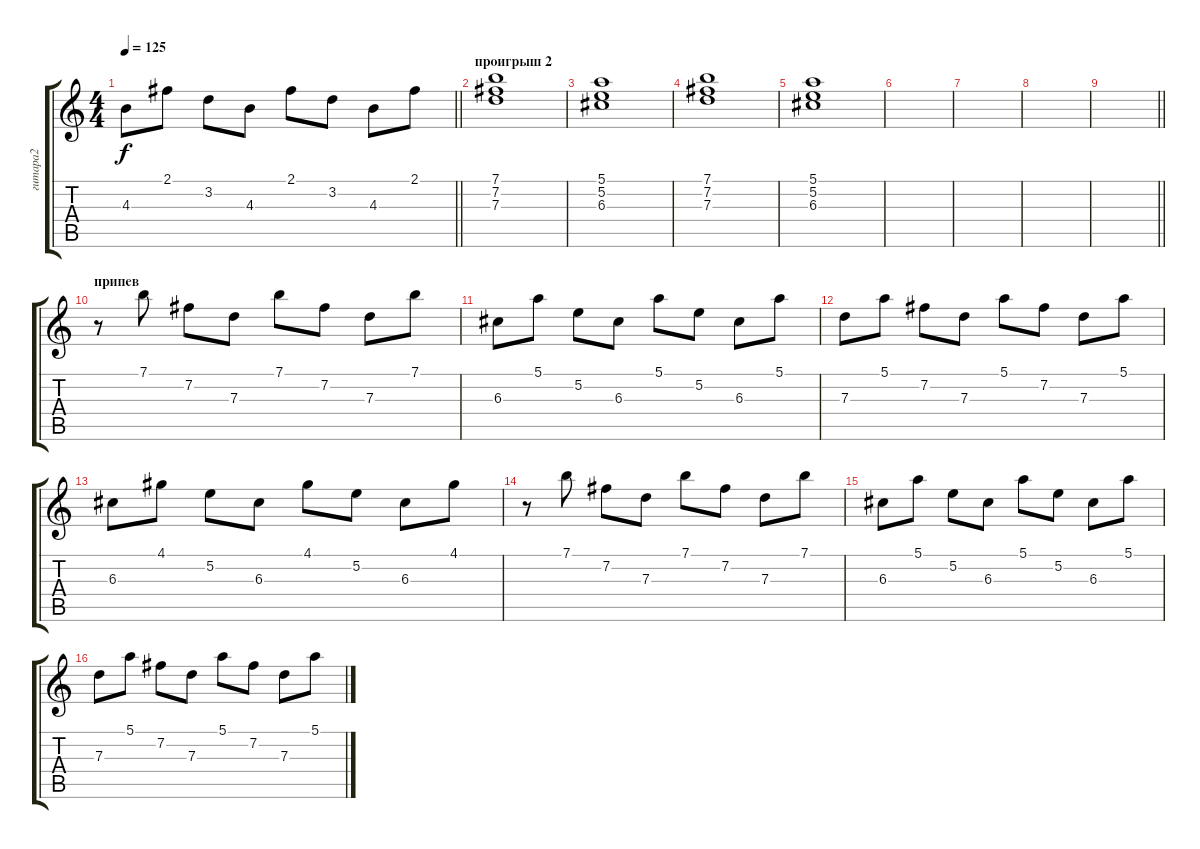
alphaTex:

\track ("гитара2" "гитара2") {instrument electricguitarclean}
\staff {score tabs}
\tuning (E4 B3 G3 D3 A2 E2) {hide}
\ts (4 4)
\tempo 125
\clef g2
\barLineRight lightlight
\ks c
4.3.8{dy f} 2.1.8 3.2.8 4.3.8 2.1.8 3.2.8 4.3.8 2.1.8 |
\section ("" "проигрыш 2")
(7.1 7.2 7.3).1 |
(5.1 5.2 6.3).1 |
(7.1 7.2 7.3).1 |
(5.1 5.2 6.3).1 |
|
|
|
\barLineRight lightlight
|
\section ("" "припев")
r.8 7.1.8 7.2.8 7.3.8 7.1.8 7.2.8 7.3.8 7.1.8 |
6.3.8 5.1.8 5.2.8 6.3.8 5.1.8 5.2.8 6.3.8 5.1.8 |
7.3.8 5.1.8 7.2.8 7.3.8 5.1.8 7.2.8 7.3.8 5.1.8 |
6.3.8 4.1.8 5.2.8 6.3.8 4.1.8 5.2.8 6.3.8 4.1.8 |
r.8 7.1.8 7.2.8 7.3.8 7.1.8 7.2.8 7.3.8 7.1.8 |
6.3.8 5.1.8 5.2.8 6.3.8 5.1.8 5.2.8 6.3.8 5.1.8 |
7.3.8 5.1.8 7.2.8 7.3.8 5.1.8 7.2.8 7.3.8 5.1.8
